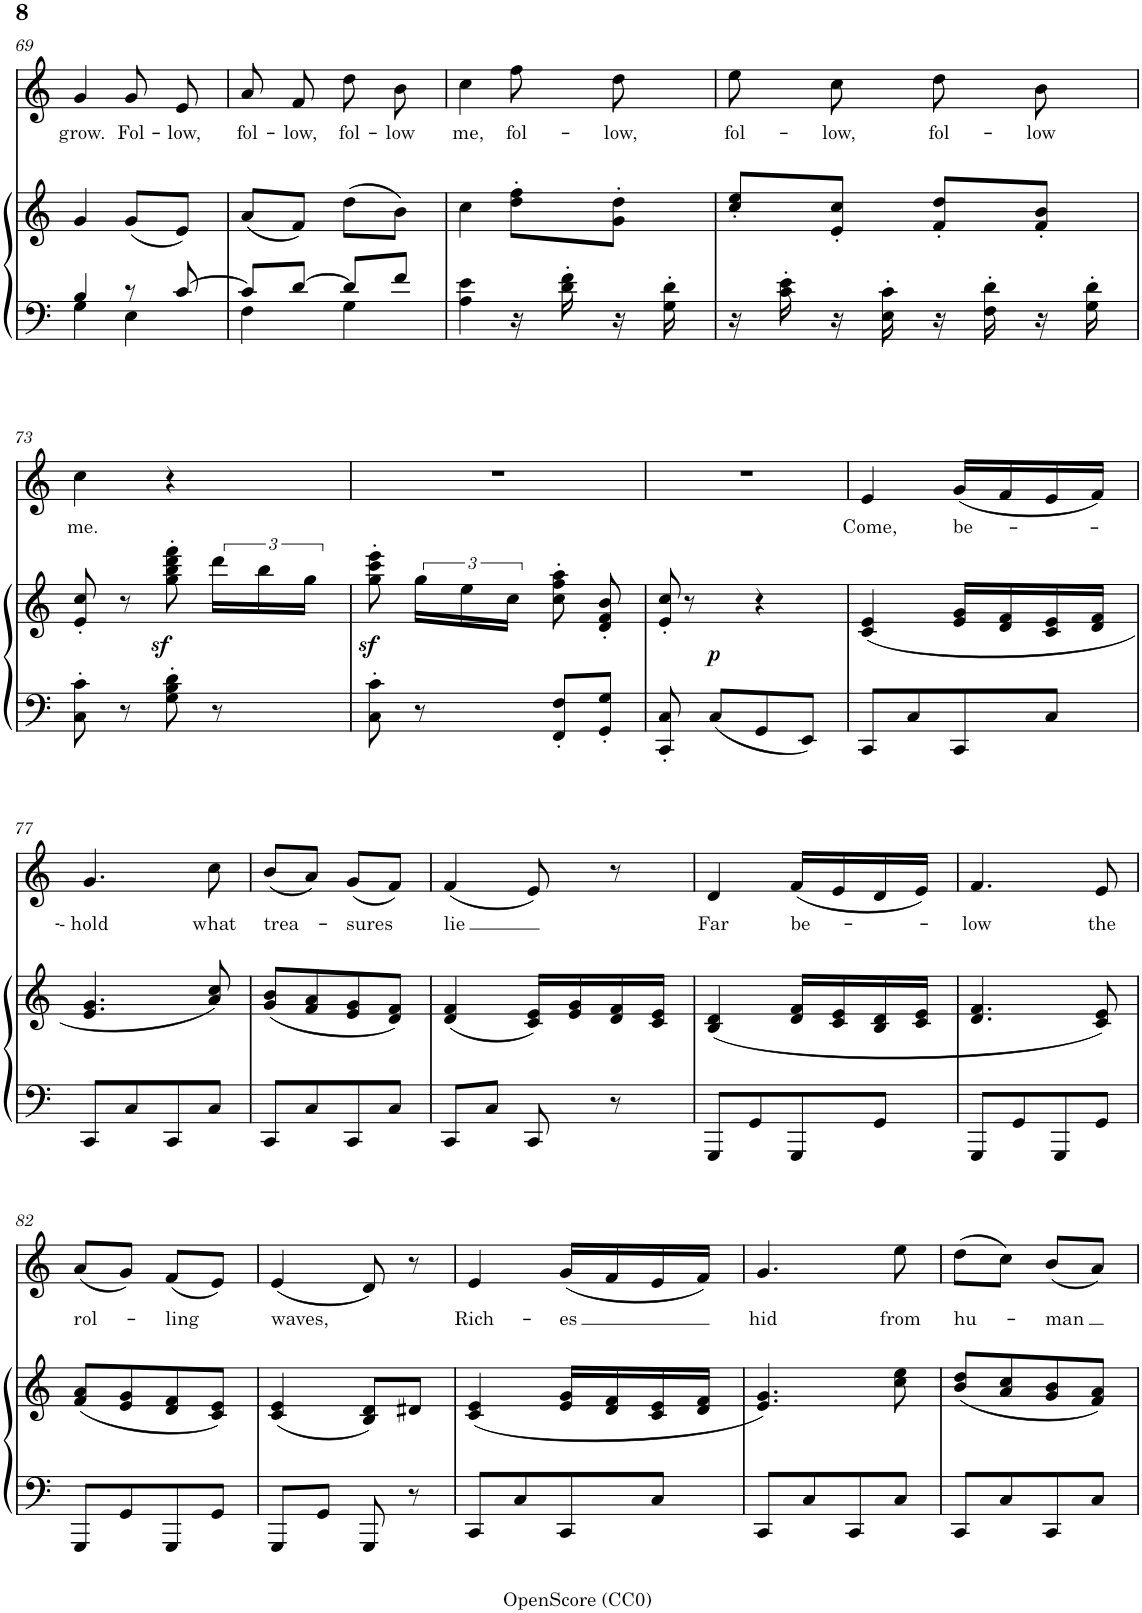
**kern	**kern	**dynam	**kern	**text
*part2	*part2	*part2	*part1	*part1
*staff3	*staff2	*staff2/3	*staff1	*staff1
*I"Piano	*	*	*I"Voice	*
*I'Pno	*	*	*	*
!!LO:PB:g=z
*clefF4	*clefG2	*	*clefG2	*
*k[]	*k[]	*	*k[]	*
*M2/4	*M2/4	*	*M2/4	*
=69	=69	=69	=69	=69
*^	*	*	*	*
!	!	!	!	!	!LO:LY:b
4B/	4G\	4g/	.	4g/	grow.
!	!	!	!	!	!LO:LY:b
8r	4E\	(8g/L	.	8g/	Fol-
!	!	!	!	!	!LO:LY:b
[8c/	.	8e/J)	.	8e/	-low,
=70	=70	=70	=70	=70	=70
!	!	!	!	!	!LO:LY:b
8c/L]	4F\	(8a/L	.	8a/	fol-
!	!	!	!	!	!LO:LY:b
[8d/J	.	8f/J)	.	8f/	-low,
!	!	!	!	!	!LO:LY:b
8d/L]	4G\	(8dd\L	.	8dd\	fol-
!	!	!	!	!	!LO:LY:b
8f/J	.	8b\J)	.	8b\	-low
*v	*v	*	*	*	*
=71	=71	=71	=71	=71
!	!	!	!	!LO:LY:b
4A\ 4e\	4cc\	.	4cc\	me,
!	!	!	!	!LO:LY:b
16r	8dd\' 8ff\'L	.	8ff\	fol-
16d\' 16f\'	.	.	.	.
!	!	!	!	!LO:LY:b
16r	8g\' 8dd\'J	.	8dd\	-low,
16G\' 16d\'	.	.	.	.
=72	=72	=72	=72	=72
!	!	!	!	!LO:LY:b
16r	8cc/' 8ee/'L	.	8ee\	fol-
16c\' 16e\'	.	.	.	.
!	!	!	!	!LO:LY:b
16r	8e/' 8cc/'J	.	8cc\	-low,
16E\' 16c\'	.	.	.	.
!	!	!	!	!LO:LY:b
16r	8f/' 8dd/'L	.	8dd\	fol-
16F\' 16d\'	.	.	.	.
!	!	!	!	!LO:LY:b
16r	8f/' 8b/'J	.	8b\	-low
16G\' 16d\'	.	.	.	.
!!LO:LB:g=z
=73	=73	=73	=73	=73
!	!	!	!	!LO:LY:b
8C\' 8c\'	8e/' 8cc/'	.	4cc\	me.
8r	8r	.	.	.
8G\' 8B\' 8d\'	8gg\z<' 8bb\z<' 8ddd\z<' 8fff\z<'	.	4r	.
8r	24ddd\LL	.	.	.
.	24bb\	.	.	.
.	24gg\JJ	.	.	.
=74	=74	=74	=74	=74
8C\' 8c\'	8gg\z<' 8ccc\z<' 8eee\z<'	.	2r	.
8r	24gg\LL	.	.	.
.	24ee\	.	.	.
.	24cc\JJ	.	.	.
8FF/' 8F/'L	8cc\' 8ff\' 8aa\'	.	.	.
8GG/' 8G/'J	8d/' 8f/' 8b/'	.	.	.
=75	=75	=75	=75	=75
8CC/' 8C/'	8e/' 8cc/'	.	2r	.
!	!	!LO:DY:a=2	!	!
8C/L	8r	p	.	.
8GG/	4r	.	.	.
8EE/J	.	.	.	.
=76	=76	=76	=76	=76
!	!	!	!	!LO:LY:b
8CC/L	(<4c/ 4e/	.	4e/	Come,
8C/	.	.	.	.
!	!	!	!	!LO:LY:b
8CC/	16e/ 16g/LL	.	(16g/LL	be-
.	16d/ 16f/	.	16f/	.
8C/J	16c/ 16e/	.	16e/	.
.	16d/ 16f/JJ	.	16f/JJ)	.
!!LO:LB:g=z
=77	=77	=77	=77	=77
!	!	!	!	!LO:LY:b
8CC/L	4.e/ 4.g/	.	4.g/	-- hold
8C/	.	.	.	.
8CC/	.	.	.	.
!	!	!	!	!LO:LY:b
8C/J	8a/ 8cc/)	.	8cc\	what
=78	=78	=78	=78	=78
!	!	!	!	!LO:LY:b
8CC/L	(8g/ 8b/L	.	(8b/L	trea-
8C/	8f/ 8a/	.	8a/J)	.
!	!	!	!	!LO:LY:b
8CC/	8e/ 8g/	.	(8g/L	-sures
8C/J	8d/ 8f/J)	.	8f/J)	.
=79	=79	=79	=79	=79
!	!	!	!	!LO:LY:b
8CC/L	(4d/ 4f/	.	(4f/	lie
8C/J	.	.	.	.
8CC/	16c/ 16e/LL)	.	8e/)	.
.	16e/ 16g/	.	.	.
8r	16d/ 16f/	.	8r	.
.	16c/ 16e/JJ	.	.	.
=80	=80	=80	=80	=80
!	!	!	!	!LO:LY:b
8GGG/L	(<4B/ 4d/	.	4d/	Far
8GG/	.	.	.	.
!	!	!	!	!LO:LY:b
8GGG/	16d/ 16f/LL	.	(16f/LL	be-
.	16c/ 16e/	.	16e/	.
8GG/J	16B/ 16d/	.	16d/	.
.	16c/ 16e/JJ	.	16e/JJ)	.
=81	=81	=81	=81	=81
!	!	!	!	!LO:LY:b
8GGG/L	4.d/ 4.f/	.	4.f/	-low
8GG/	.	.	.	.
8GGG/	.	.	.	.
!	!	!	!	!LO:LY:b
8GG/J	8c/ 8e/)	.	8e/	the
!!LO:LB:g=z
=82	=82	=82	=82	=82
!	!	!	!	!LO:LY:b
8GGG/L	(8f/ 8a/L	.	(8a/L	rol-
8GG/	8e/ 8g/	.	8g/J)	.
!	!	!	!	!LO:LY:b
8GGG/	8d/ 8f/	.	(8f/L	-ling
8GG/J	8c/ 8e/J)	.	8e/J)	.
=83	=83	=83	=83	=83
!	!	!	!	!LO:LY:b
8GGG/L	(4c/ 4e/	.	(4e/	waves,
8GG/J	.	.	.	.
8GGG/	8B/ 8d/L)	.	8d/)	.
8r	8d#X/J	.	8r	.
=84	=84	=84	=84	=84
!	!	!	!	!LO:LY:b
8CC/L	(4c/ 4e/	.	4e/	Rich-
8C/	.	.	.	.
!	!	!	!	!LO:LY:b
8CC/	16e/ 16g/LL	.	(16g/LL	-es
.	16d/ 16f/	.	16f/	.
8C/J	16c/ 16e/	.	16e/	.
.	16d/ 16f/JJ	.	16f/JJ)	.
=85	=85	=85	=85	=85
!	!	!	!	!LO:LY:b
8CC/L	4.e/ 4.g/)	.	4.g/	hid
8C/	.	.	.	.
8CC/	.	.	.	.
!	!	!	!	!LO:LY:b
8C/J	8cc\ 8ee\	.	8ee\	from
=86	=86	=86	=86	=86
!	!	!	!	!LO:LY:b
8CC/L	(8b/ 8dd/L	.	(8dd\L	hu-
8C/	8a/ 8cc/	.	8cc\J)	.
!	!	!	!	!LO:LY:b
8CC/	8g/ 8b/	.	(8b/L	-man
8C/J	8f/ 8a/J)	.	8a/J)	.
=	=	=	=	=
*-	*-	*-	*-	*-
